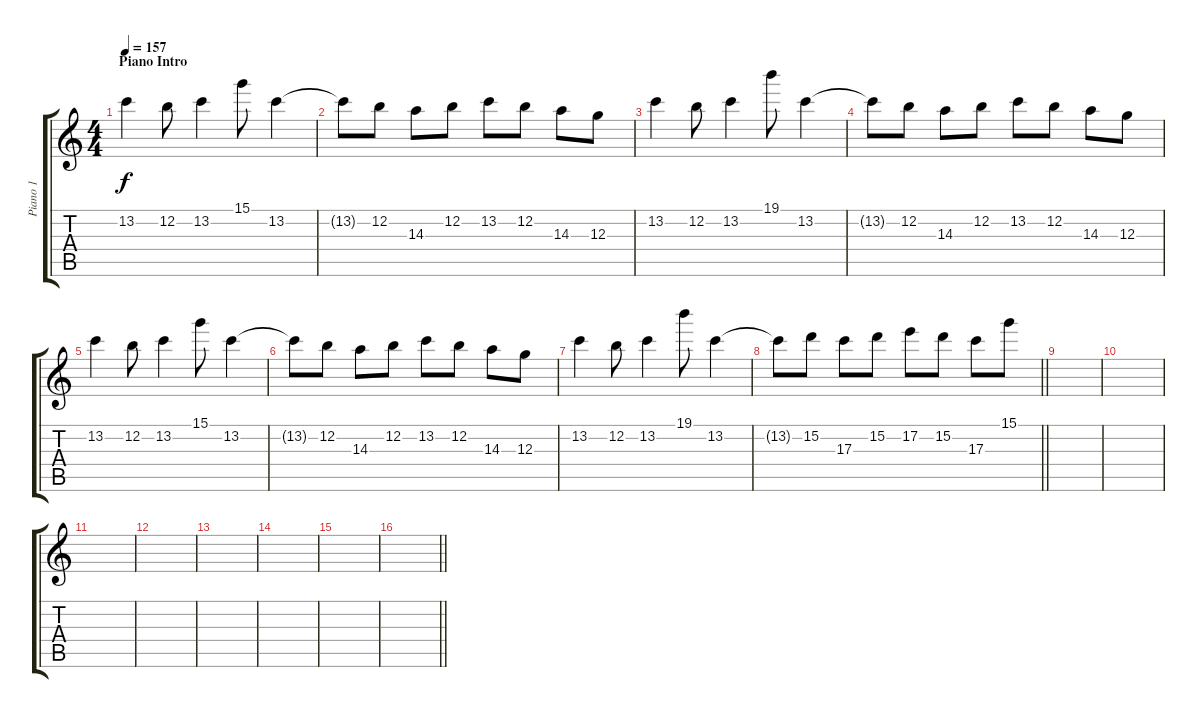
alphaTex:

\track ("Piano 1" "Piano 1") {instrument electricgrandpiano}
\staff {score tabs}
\tuning (E5 B4 G4 D4 A3 E3) {hide}
\ts (4 4)
\section ("" "Piano Intro")
\tempo 157
\clef g2
\ks c
13.2.4{dy f instrument electricgrandpiano} 12.2.8 13.2.4 15.1.8 13.2.4 |
13.2{t}.8 12.2.8 14.3.8 12.2.8 13.2.8 12.2.8 14.3.8 12.3.8 |
13.2.4 12.2.8 13.2.4 19.1.8 13.2.4 |
13.2{t}.8 12.2.8 14.3.8 12.2.8 13.2.8 12.2.8 14.3.8 12.3.8 |
13.2.4 12.2.8 13.2.4 15.1.8 13.2.4 |
13.2{t}.8 12.2.8 14.3.8 12.2.8 13.2.8 12.2.8 14.3.8 12.3.8 |
13.2.4 12.2.8 13.2.4 19.1.8 13.2.4 |
\barLineRight lightlight
13.2{t}.8 15.2.8 17.3.8 15.2.8 17.2.8 15.2.8 17.3.8 15.1.8 |
\section ("" "")
|
|
|
|
|
|
|
\barLineRight lightlight
